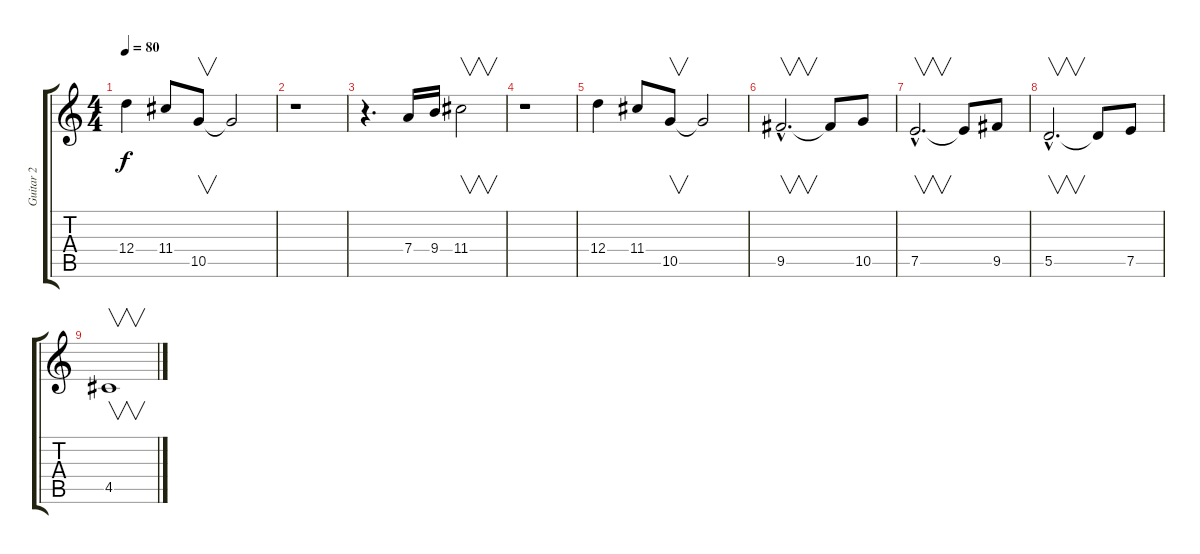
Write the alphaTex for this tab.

\track ("Guitar 2" "Guitar 2") {instrument distortionguitar}
\staff {score tabs}
\tuning (E4 B3 G3 D3 A2 E2) {hide}
\ts (4 4)
\tempo 80
\clef g2
\ks c
12.4.4{dy f} 11.4.8 10.5.8{v} 10.5{t}.2 |
r.1 |
r.4{d} 7.4.16 9.4.16 11.4.2{v} |
r.1 |
12.4.4 11.4.8 10.5.8{v} 10.5{t}.2 |
9.5{hac}.2{v d} 9.5{t}.8 10.5.8 |
7.5{hac}.2{v d} 7.5{t}.8 9.5.8 |
5.5{hac}.2{v d} 5.5{t}.8 7.5.8 |
4.5.1{v}
